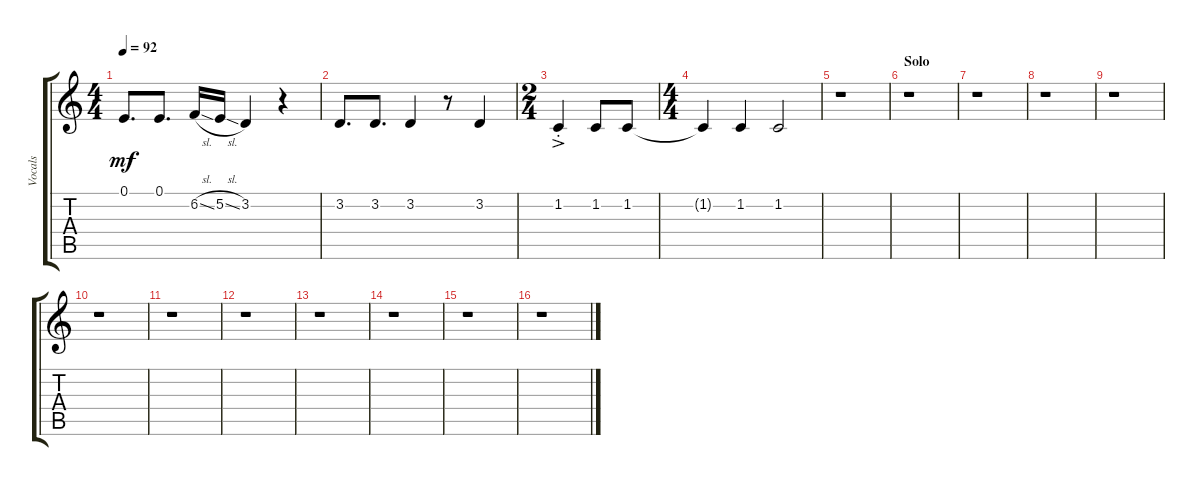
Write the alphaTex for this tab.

\track ("Vocals" "Vocals") {instrument lead6voice}
\staff {score tabs}
\tuning (E4 B3 G3 D3 A2 E2) {hide}
\ts (4 4)
\tempo 92
\clef g2
\ks c
0.1.8{d dy mf} 0.1.8{d} 6.2{sl}.16 5.2{sl}.16 3.2.4 r.4 |
3.2.8{d} 3.2.8{d} 3.2.4 r.8 3.2.4 |
\ts (2 4)
1.2{ac st}.4 1.2.8 1.2.8 |
\ts (4 4)
1.2{t}.4 1.2.4 1.2.2 |
r.1 |
\section ("" "Solo")
r.1 |
r.1 |
r.1 |
r.1 |
r.1 |
r.1 |
r.1 |
r.1 |
r.1 |
r.1 |
r.1
